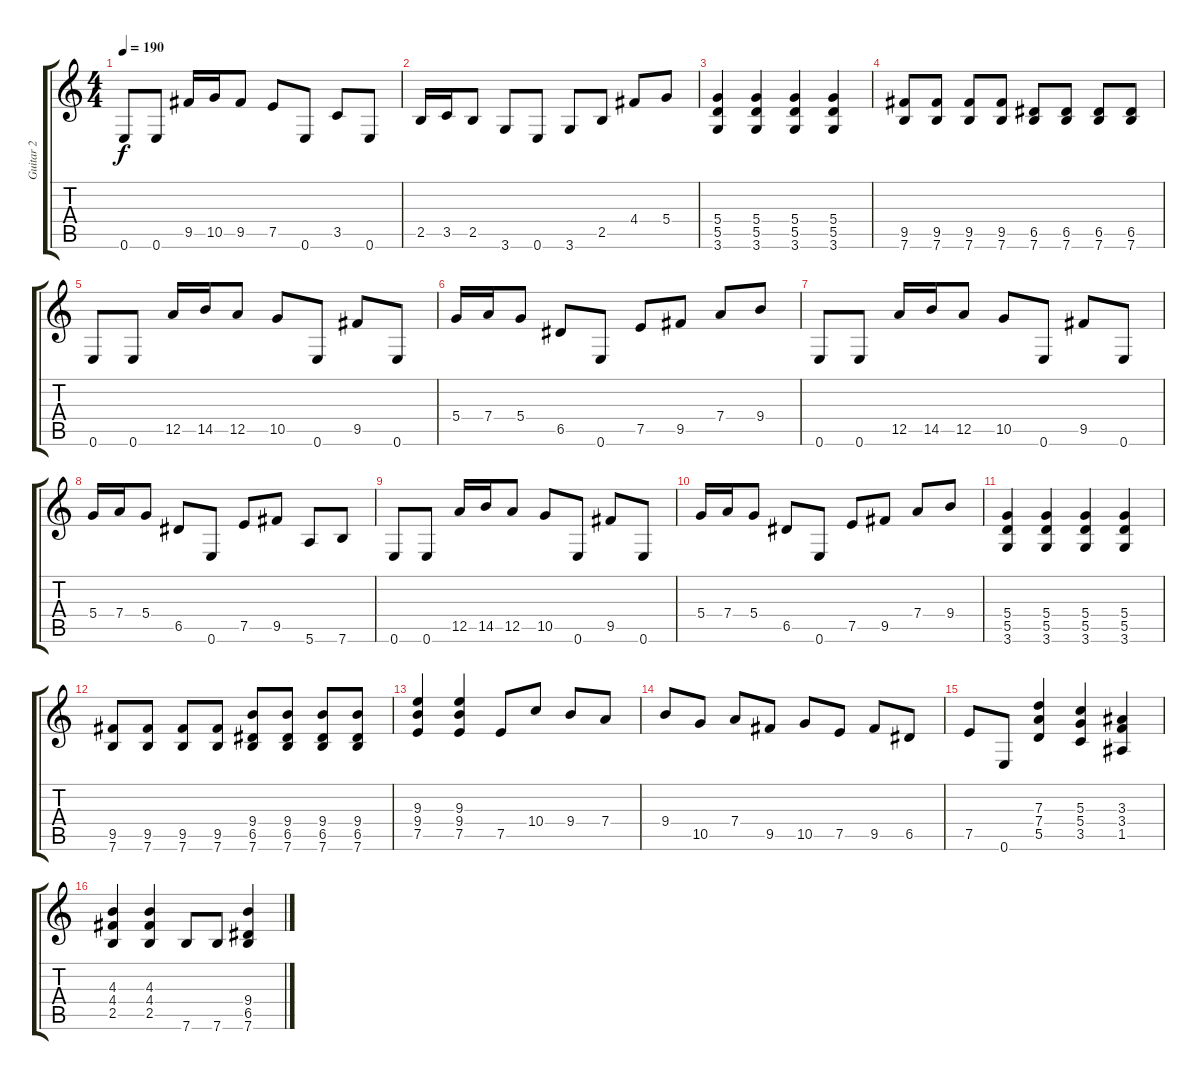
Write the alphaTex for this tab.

\track ("Guitar 2" "Guitar 2") {instrument distortionguitar}
\staff {score tabs}
\tuning (E4 B3 G3 D3 A2 E2) {hide}
\ts (4 4)
\tempo 190
\clef g2
\ks c
0.6.8{dy f} 0.6.8 9.5.16 10.5.16 9.5.8 7.5.8 0.6.8 3.5.8 0.6.8 |
2.5.16 3.5.16 2.5.8 3.6.8 0.6.8 3.6.8 2.5.8 4.4.8 5.4.8 |
(5.4 5.5 3.6).4 (5.4 5.5 3.6).4 (5.4 5.5 3.6).4 (5.4 5.5 3.6).4 |
(9.5 7.6).8 (9.5 7.6).8 (9.5 7.6).8 (9.5 7.6).8 (6.5 7.6).8 (6.5 7.6).8 (6.5 7.6).8 (6.5 7.6).8 |
0.6.8 0.6.8 12.5.16 14.5.16 12.5.8 10.5.8 0.6.8 9.5.8 0.6.8 |
5.4.16 7.4.16 5.4.8 6.5.8 0.6.8 7.5.8 9.5.8 7.4.8 9.4.8 |
0.6.8 0.6.8 12.5.16 14.5.16 12.5.8 10.5.8 0.6.8 9.5.8 0.6.8 |
5.4.16 7.4.16 5.4.8 6.5.8 0.6.8 7.5.8 9.5.8 5.6.8 7.6.8 |
0.6.8 0.6.8 12.5.16 14.5.16 12.5.8 10.5.8 0.6.8 9.5.8 0.6.8 |
5.4.16 7.4.16 5.4.8 6.5.8 0.6.8 7.5.8 9.5.8 7.4.8 9.4.8 |
(5.4 5.5 3.6).4 (5.4 5.5 3.6).4 (5.4 5.5 3.6).4 (5.4 5.5 3.6).4 |
(9.5 7.6).8 (9.5 7.6).8 (9.5 7.6).8 (9.5 7.6).8 (9.4 6.5 7.6).8 (9.4 6.5 7.6).8 (9.4 6.5 7.6).8 (9.4 6.5 7.6).8 |
(9.3 9.4 7.5).4 (9.3 9.4 7.5).4 7.5.8 10.4.8 9.4.8 7.4.8 |
9.4.8 10.5.8 7.4.8 9.5.8 10.5.8 7.5.8 9.5.8 6.5.8 |
7.5.8 0.6.8 (7.3 7.4 5.5).4 (5.3 5.4 3.5).4 (3.3 3.4 1.5).4 |
(4.3 4.4 2.5).4 (4.3 4.4 2.5).4 7.6.8 7.6.8 (9.4 6.5 7.6).4
